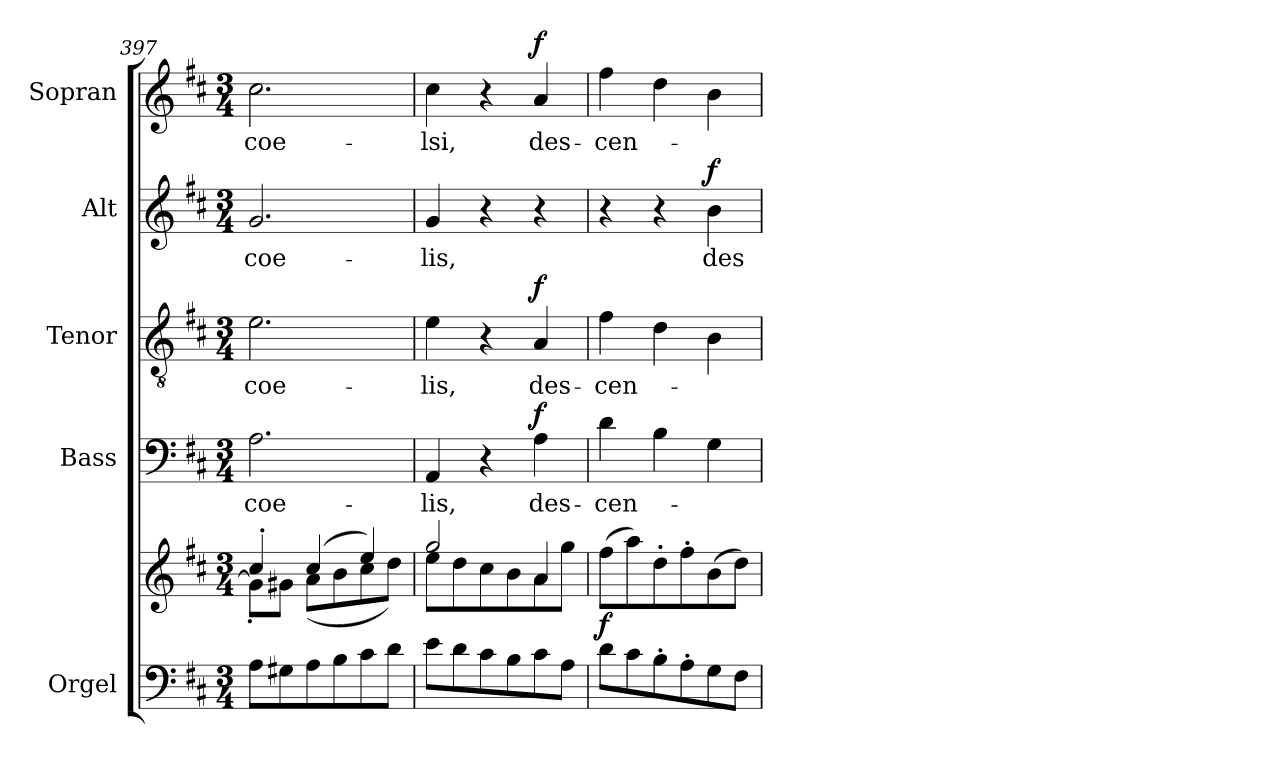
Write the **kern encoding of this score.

**kern	**kern	**dynam	**kern	**text	**dynam	**kern	**text	**dynam	**kern	**text	**dynam	**kern	**text	**dynam
*part5	*part5	*part5	*part4	*part4	*part4	*part3	*part3	*part3	*part2	*part2	*part2	*part1	*part1	*part1
*staff6	*staff5	*staff5/6	*staff4	*staff4	*staff4	*staff3	*staff3	*staff3	*staff2	*staff2	*staff2	*staff1	*staff1	*staff1
*I"Orgel	*	*	*I"Bass	*	*	*I"Tenor	*	*	*I"Alt	*	*	*I"Sopran	*	*
*I'Org.	*	*	*I'B.	*	*	*I'T.	*	*	*I'A.	*	*	*I'S.	*	*
*clefF4	*clefG2	*	*clefF4	*	*	*clefGv2	*	*	*clefG2	*	*	*clefG2	*	*
*k[f#c#]	*k[f#c#]	*	*k[f#c#]	*	*	*k[f#c#]	*	*	*k[f#c#]	*	*	*k[f#c#]	*	*
*D:	*D:	*	*D:	*	*	*D:	*	*	*D:	*	*	*D:	*	*
*M3/4	*M3/4	*	*M3/4	*	*	*M3/4	*	*	*M3/4	*	*	*M3/4	*	*
=397	=397	=397	=397	=397	=397	=397	=397	=397	=397	=397	=397	=397	=397	=397
*	*^	*	*	*	*	*	*	*	*	*	*	*	*	*
!	!	!	!	!	!LO:LY:b	!	!	!LO:LY:b	!	!	!LO:LY:b	!	!	!LO:LY:b	!
8A\L	4cc#'</	8g'>\L]	.	2.A\	coe-	.	2.e\	coe-	.	2.g/	coe-	.	2.cc#\	coe-	.
8G#X\	.	8g#X\J	.	.	.	.	.	.	.	.	.	.	.	.	.
8A\	(4cc#/	(<8a\L	.	.	.	.	.	.	.	.	.	.	.	.	.
8B\	.	8b\	.	.	.	.	.	.	.	.	.	.	.	.	.
8c#\	4ee/)	8cc#\	.	.	.	.	.	.	.	.	.	.	.	.	.
8d\J	.	8dd\J)	.	.	.	.	.	.	.	.	.	.	.	.	.
=398	=398	=398	=398	=398	=398	=398	=398	=398	=398	=398	=398	=398	=398	=398	=398
!	!	!	!	!	!LO:LY:b	!	!	!LO:LY:b	!	!	!LO:LY:b	!	!	!LO:LY:b	!
8e\L	2gg/	8ee\L	.	4AA/	-lis,	.	4e\	-lis,	.	4g/	-lis,	.	4cc#\	-lsi,	.
8d\	.	8dd\	.	.	.	.	.	.	.	.	.	.	.	.	.
8c#\	.	8cc#\	.	4r	.	.	4r	.	.	4r	.	.	4r	.	.
8B\	.	8b\	.	.	.	.	.	.	.	.	.	.	.	.	.
!	!	!	!	!	!LO:LY:b	!LO:DY:a	!	!LO:LY:b	!LO:DY:a	!	!	!	!	!LO:LY:b	!LO:DY:a
8c#\	4a/	8a\	.	4A\	des-	f	4A/	des-	f	4r	.	.	4a/	des-	f
8A\J	.	8gg\J	.	.	.	.	.	.	.	.	.	.	.	.	.
=399	=399	=399	=399	=399	=399	=399	=399	=399	=399	=399	=399	=399	=399	=399	=399
!	!	!	!LO:DY:b	!	!LO:LY:b	!	!	!LO:LY:b	!	!	!	!	!	!LO:LY:b	!
*	*v	*v	*	*	*	*	*	*	*	*	*	*	*	*	*
8d\L	(>8ff#\L	f	4d\	-cen-	.	4f#\	-cen-	.	4r	.	.	4ff#\	-cen-	.
8c#\	8aa\)	.	.	.	.	.	.	.	.	.	.	.	.	.
8B'>\	8dd'>\	.	4B\	.	.	4d\	.	.	4r	.	.	4dd\	.	.
8A'>\	8ff#'>\	.	.	.	.	.	.	.	.	.	.	.	.	.
!	!	!	!	!	!	!	!	!	!	!LO:LY:b	!LO:DY:a	!	!	!
8G\	(>8b\	.	4G\	.	.	4B\	.	.	4b\	des-	f	4b\	.	.
8F#\J	8dd\J)	.	.	.	.	.	.	.	.	.	.	.	.	.
=	=	=	=	=	=	=	=	=	=	=	=	=	=	=
*-	*-	*-	*-	*-	*-	*-	*-	*-	*-	*-	*-	*-	*-	*-
